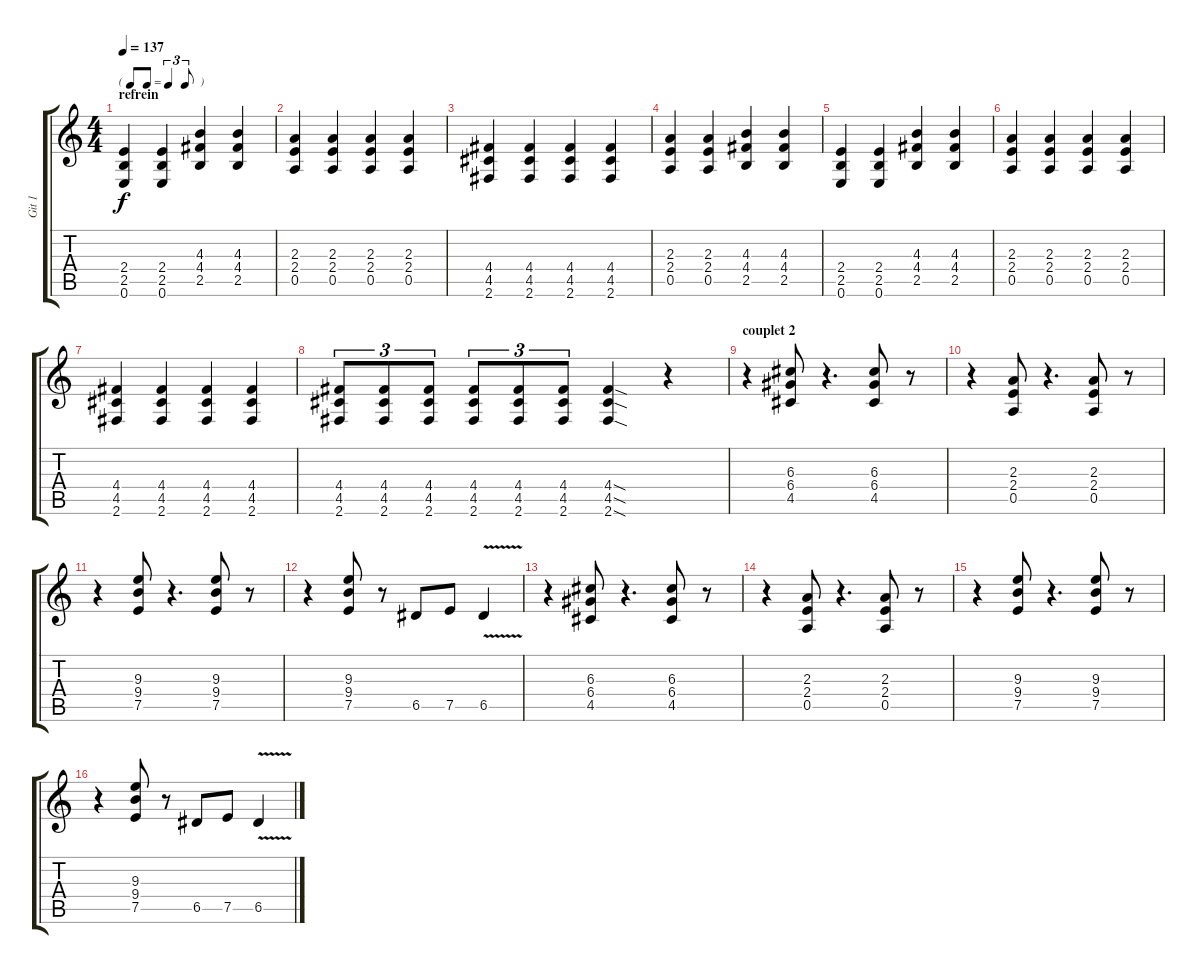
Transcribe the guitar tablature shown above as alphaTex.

\track ("Git 1" "Git 1") {instrument distortionguitar}
\staff {score tabs}
\tuning (E4 B3 G3 D3 A2 E2) {hide}
\ts (4 4)
\tf triplet8th
\section ("" "refrein")
\tempo 137
\clef g2
\ks c
(2.4 2.5 0.6).4{dy f} (2.4 2.5 0.6).4 (4.3 4.4 2.5).4 (4.3 4.4 2.5).4 |
(2.3 2.4 0.5).4 (2.3 2.4 0.5).4 (2.3 2.4 0.5).4 (2.3 2.4 0.5).4 |
(4.4 4.5 2.6).4 (4.4 4.5 2.6).4 (4.4 4.5 2.6).4 (4.4 4.5 2.6).4 |
(2.3 2.4 0.5).4 (2.3 2.4 0.5).4 (4.3 4.4 2.5).4 (4.3 4.4 2.5).4 |
(2.4 2.5 0.6).4 (2.4 2.5 0.6).4 (4.3 4.4 2.5).4 (4.3 4.4 2.5).4 |
(2.3 2.4 0.5).4 (2.3 2.4 0.5).4 (2.3 2.4 0.5).4 (2.3 2.4 0.5).4 |
(4.4 4.5 2.6).4 (4.4 4.5 2.6).4 (4.4 4.5 2.6).4 (4.4 4.5 2.6).4 |
(4.4 4.5 2.6).8{tu (3 2)} (4.4 4.5 2.6).8{tu (3 2)} (4.4 4.5 2.6).8{tu (3 2)} (4.4 4.5 2.6).8{tu (3 2)} (4.4 4.5 2.6).8{tu (3 2)} (4.4 4.5 2.6).8{tu (3 2)} (4.4{sod} 4.5{sod} 2.6{sod}).4 r.4 |
\section ("" "couplet 2")
r.4 (6.3 6.4 4.5).8 r.4{d} (6.3 6.4 4.5).8 r.8 |
r.4 (2.3 2.4 0.5).8 r.4{d} (2.3 2.4 0.5).8 r.8 |
r.4 (9.3 9.4 7.5).8 r.4{d} (9.3 9.4 7.5).8 r.8 |
r.4 (9.3 9.4 7.5).8 r.8 6.5.8 7.5.8 6.5{v}.4 |
r.4 (6.3 6.4 4.5).8 r.4{d} (6.3 6.4 4.5).8 r.8 |
r.4 (2.3 2.4 0.5).8 r.4{d} (2.3 2.4 0.5).8 r.8 |
r.4 (9.3 9.4 7.5).8 r.4{d} (9.3 9.4 7.5).8 r.8 |
r.4 (9.3 9.4 7.5).8 r.8 6.5.8 7.5.8 6.5{v}.4
